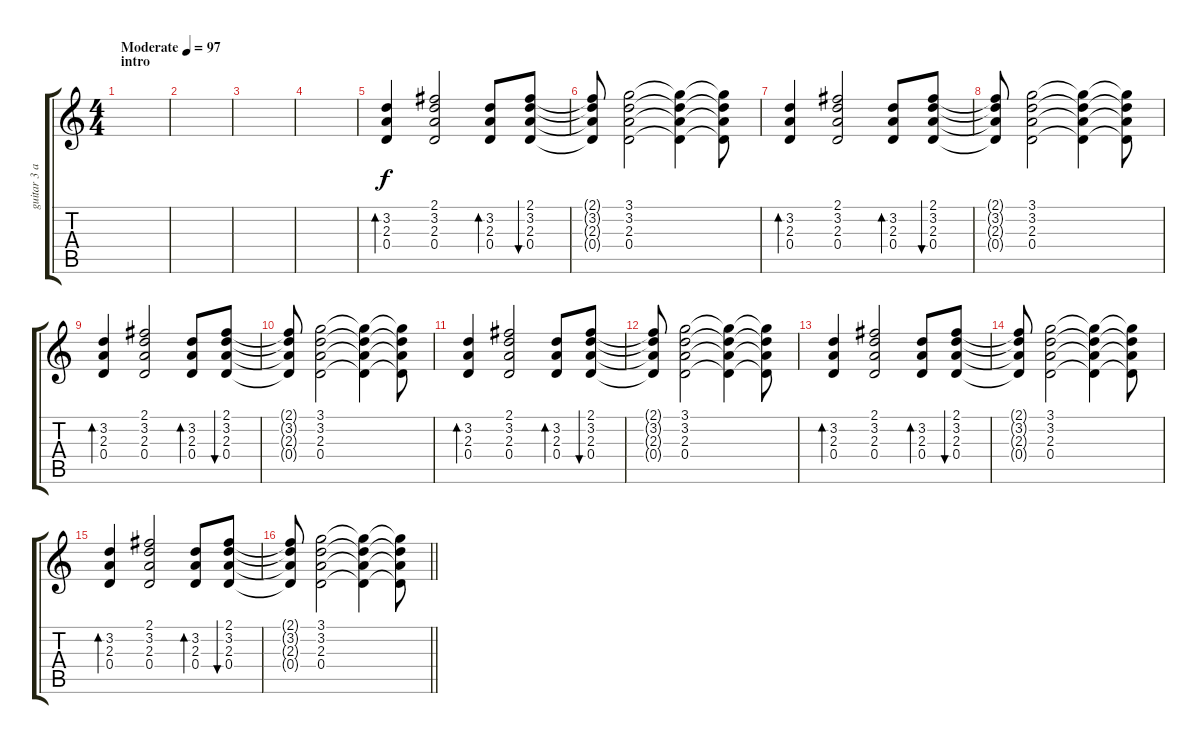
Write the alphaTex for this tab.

\track ("guitar 3 acoustic" "guitar 3 a") {instrument acousticguitarnylon}
\staff {score tabs}
\tuning (E4 B3 G3 D3 A2 E2) {hide}
\ts (4 4)
\section ("" "intro")
\tempo (97 "Moderate")
\clef g2
\ks c
|
|
|
|
(3.2 2.3 0.4).4{bd 120} (2.1 3.2 2.3 0.4).2 (3.2 2.3 0.4).8{bd 120} (2.1 3.2 2.3 0.4).8{bu 120} |
(2.1{t} 3.2{t} 2.3{t} 0.4{t}).8 (3.1 3.2 2.3 0.4).2 (3.1{t} 3.2{t} 2.3{t} 0.4{t}).4 (3.1{t} 3.2{t} 2.3{t} 0.4{t}).8 |
(3.2 2.3 0.4).4{bd 120} (2.1 3.2 2.3 0.4).2 (3.2 2.3 0.4).8{bd 120} (2.1 3.2 2.3 0.4).8{bu 120} |
(2.1{t} 3.2{t} 2.3{t} 0.4{t}).8 (3.1 3.2 2.3 0.4).2 (3.1{t} 3.2{t} 2.3{t} 0.4{t}).4 (3.1{t} 3.2{t} 2.3{t} 0.4{t}).8 |
(3.2 2.3 0.4).4{bd 120} (2.1 3.2 2.3 0.4).2 (3.2 2.3 0.4).8{bd 120} (2.1 3.2 2.3 0.4).8{bu 120} |
(2.1{t} 3.2{t} 2.3{t} 0.4{t}).8 (3.1 3.2 2.3 0.4).2 (3.1{t} 3.2{t} 2.3{t} 0.4{t}).4 (3.1{t} 3.2{t} 2.3{t} 0.4{t}).8 |
(3.2 2.3 0.4).4{bd 120} (2.1 3.2 2.3 0.4).2 (3.2 2.3 0.4).8{bd 120} (2.1 3.2 2.3 0.4).8{bu 120} |
(2.1{t} 3.2{t} 2.3{t} 0.4{t}).8 (3.1 3.2 2.3 0.4).2 (3.1{t} 3.2{t} 2.3{t} 0.4{t}).4 (3.1{t} 3.2{t} 2.3{t} 0.4{t}).8 |
(3.2 2.3 0.4).4{bd 120} (2.1 3.2 2.3 0.4).2 (3.2 2.3 0.4).8{bd 120} (2.1 3.2 2.3 0.4).8{bu 120} |
(2.1{t} 3.2{t} 2.3{t} 0.4{t}).8 (3.1 3.2 2.3 0.4).2 (3.1{t} 3.2{t} 2.3{t} 0.4{t}).4 (3.1{t} 3.2{t} 2.3{t} 0.4{t}).8 |
(3.2 2.3 0.4).4{bd 120} (2.1 3.2 2.3 0.4).2 (3.2 2.3 0.4).8{bd 120} (2.1 3.2 2.3 0.4).8{bu 120} |
\barLineRight lightlight
(2.1{t} 3.2{t} 2.3{t} 0.4{t}).8 (3.1 3.2 2.3 0.4).2 (3.1{t} 3.2{t} 2.3{t} 0.4{t}).4 (3.1{t} 3.2{t} 2.3{t} 0.4{t}).8
